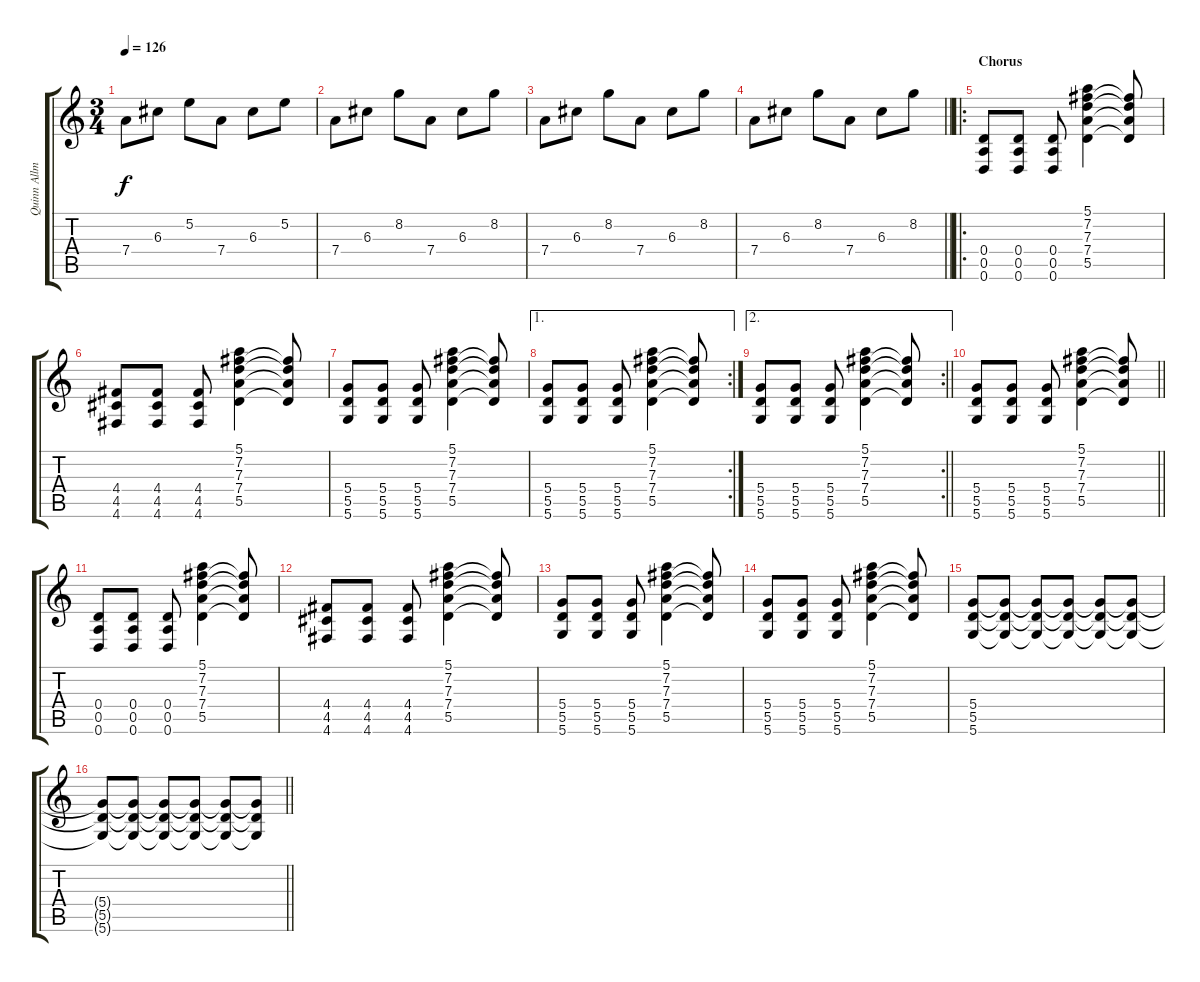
\track ("Quinn Allman [Lead Guitar]" "Quinn Allm") {instrument overdrivenguitar}
\staff {score tabs}
\tuning (E4 B3 G3 D3 A2 D2) {hide}
\ts (3 4)
\tempo 126
\clef g2
\ks c
7.4.8{dy f} 6.3.8 5.2.8 7.4.8 6.3.8 5.2.8 |
7.4.8 6.3.8 8.2.8 7.4.8 6.3.8 8.2.8 |
7.4.8 6.3.8 8.2.8 7.4.8 6.3.8 8.2.8 |
\barLineRight lightlight
7.4.8 6.3.8 8.2.8 7.4.8 6.3.8 8.2.8 |
\ro
\section ("" "Chorus")
(0.4 0.5 0.6).8{instrument overdrivenguitar} (0.4 0.5 0.6).8 (0.4 0.5 0.6).8 (5.1 7.2 7.3 7.4 5.5).4 (7.2{t} 7.3{t} 7.4{t} 5.5{t}).8 |
(4.4 4.5 4.6).8 (4.4 4.5 4.6).8 (4.4 4.5 4.6).8 (5.1 7.2 7.3 7.4 5.5).4 (7.2{t} 7.3{t} 7.4{t} 5.5{t}).8 |
(5.4 5.5 5.6).8 (5.4 5.5 5.6).8 (5.4 5.5 5.6).8 (5.1 7.2 7.3 7.4 5.5).4 (7.2{t} 7.3{t} 7.4{t} 5.5{t}).8 |
\ae 1
\rc 2
(5.4 5.5 5.6).8 (5.4 5.5 5.6).8 (5.4 5.5 5.6).8 (5.1 7.2 7.3 7.4 5.5).4 (7.2{t} 7.3{t} 7.4{t} 5.5{t}).8 |
\ae 2
\rc 2
\barLineRight lightlight
(5.4 5.5 5.6).8 (5.4 5.5 5.6).8 (5.4 5.5 5.6).8 (5.1 7.2 7.3 7.4 5.5).4 (7.2{t} 7.3{t} 7.4{t} 5.5{t}).8 |
\barLineRight lightlight
(5.4 5.5 5.6).8 (5.4 5.5 5.6).8 (5.4 5.5 5.6).8 (5.1 7.2 7.3 7.4 5.5).4 (7.2{t} 7.3{t} 7.4{t} 5.5{t}).8 |
(0.4 0.5 0.6).8{instrument overdrivenguitar} (0.4 0.5 0.6).8 (0.4 0.5 0.6).8 (5.1 7.2 7.3 7.4 5.5).4 (7.2{t} 7.3{t} 7.4{t} 5.5{t}).8 |
(4.4 4.5 4.6).8 (4.4 4.5 4.6).8 (4.4 4.5 4.6).8 (5.1 7.2 7.3 7.4 5.5).4 (7.2{t} 7.3{t} 7.4{t} 5.5{t}).8 |
(5.4 5.5 5.6).8 (5.4 5.5 5.6).8 (5.4 5.5 5.6).8 (5.1 7.2 7.3 7.4 5.5).4 (7.2{t} 7.3{t} 7.4{t} 5.5{t}).8 |
(5.4 5.5 5.6).8 (5.4 5.5 5.6).8 (5.4 5.5 5.6).8 (5.1 7.2 7.3 7.4 5.5).4 (7.2{t} 7.3{t} 7.4{t} 5.5{t}).8 |
(5.4 5.5 5.6).8 (5.4{t} 5.5{t} 5.6{t}).8 (5.4{t} 5.5{t} 5.6{t}).8 (5.4{t} 5.5{t} 5.6{t}).8 (5.4{t} 5.5{t} 5.6{t}).8 (5.4{t} 5.5{t} 5.6{t}).8 |
\barLineRight lightlight
(5.4{t} 5.5{t} 5.6{t}).8 (5.4{t} 5.5{t} 5.6{t}).8 (5.4{t} 5.5{t} 5.6{t}).8 (5.4{t} 5.5{t} 5.6{t}).8 (5.4{t} 5.5{t} 5.6{t}).8 (5.4{t} 5.5{t} 5.6{t}).8
